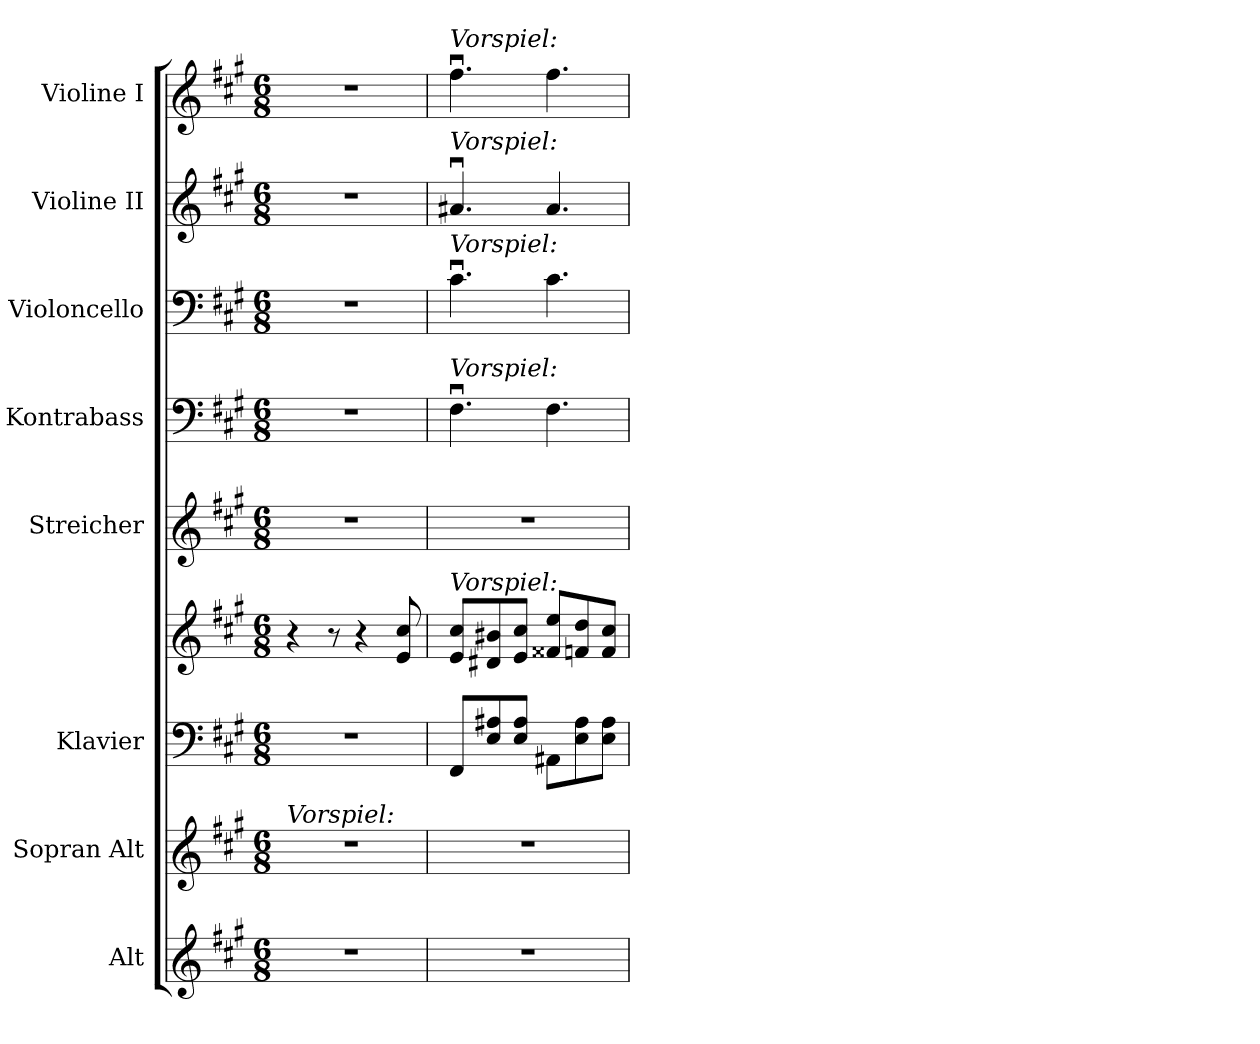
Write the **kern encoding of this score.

**kern	**kern	**kern	**kern	**kern	**kern	**kern	**kern	**kern
*part8	*part7	*part6	*part6	*part5	*part4	*part3	*part2	*part1
*staff9	*staff8	*staff7	*staff6	*staff5	*staff4	*staff3	*staff2	*staff1
*I"Alt	*I"Sopran Alt	*I"Klavier	*	*I"Streicher	*I"Kontrabass	*I"Violoncello	*I"Violine II	*I"Violine I
*I'A.	*I'S. A.	*I'Klav.	*	*I'Str.	*I'Kb.	*I'Vc.	*I'Vl. II	*I'Vl. I
!!LO:PB:g=z
*clefG2	*clefG2	*clefF4	*clefG2	*clefG2	*clefF4	*clefF4	*clefG2	*clefG2
*	*	*	*	*	*ITrd7c12	*	*	*
*k[f#c#g#]	*k[f#c#g#]	*k[f#c#g#]	*k[f#c#g#]	*k[f#c#g#]	*k[f#c#g#]	*k[f#c#g#]	*k[f#c#g#]	*k[f#c#g#]
*A:	*A:	*A:	*A:	*A:	*A:	*A:	*A:	*A:
*M6/8	*M6/8	*M6/8	*M6/8	*M6/8	*M6/8	*M6/8	*M6/8	*M6/8
=	=	=	=	=	=	=	=	=
!	!LO:TX:a:i:t=Vorspiel&colon;	!	!	!	!	!	!	!
!LO:N:vis=1	!LO:N:vis=1	!LO:N:vis=1	!	!LO:N:vis=1	!LO:N:vis=1	!LO:N:vis=1	!LO:N:vis=1	!LO:N:vis=1
2.r	2.r	2.r	4r	2.r	2.r	2.r	2.r	2.r
.	.	.	8r	.	.	.	.	.
.	.	.	4r	.	.	.	.	.
.	.	.	8ei/ 8cc#i	.	.	.	.	.
=1	=1	=1	=1	=1	=1	=1	=1	=1
!	!	!	!	!	!	!	!	!LO:TX:a:i:t=Vorspiel&colon;
!	!	!	!	!	!	!	!LO:TX:a:i:t=Vorspiel&colon;	!
!	!	!	!	!	!	!LO:TX:a:i:t=Vorspiel&colon;	!	!
!	!	!	!	!	!LO:TX:a:i:t=Vorspiel&colon;	!	!	!
!	!	!	!LO:TX:a:i:t=Vorspiel&colon;	!	!	!	!	!
!LO:N:vis=1	!LO:N:vis=1	!	!	!LO:N:vis=1	!	!	!	!
2.r	2.r	8FF#i/L	8ei/ 8cc#i/L	2.r	4.FF#ui\	4.c#ui\	4.a#Xui/	4.ff#ui\
.	.	8Ei/ 8A#Xi/	8d#Xi/ 8b#Xi/	.	.	.	.	.
.	.	8Ei/ 8A#i/J	8ei/ 8cc#i/J	.	.	.	.	.
.	.	8AA#Xi\L	8f##Xi/ 8eei/L	.	4.FF#i\	4.c#i\	4.a#i/	4.ff#i\
.	.	8Ei\ 8A#i\	8fi/ 8ddi/	.	.	.	.	.
.	.	8Ei\ 8A#i\J	8fi/ 8cc#i/J	.	.	.	.	.
=	=	=	=	=	=	=	=	=
*-	*-	*-	*-	*-	*-	*-	*-	*-
